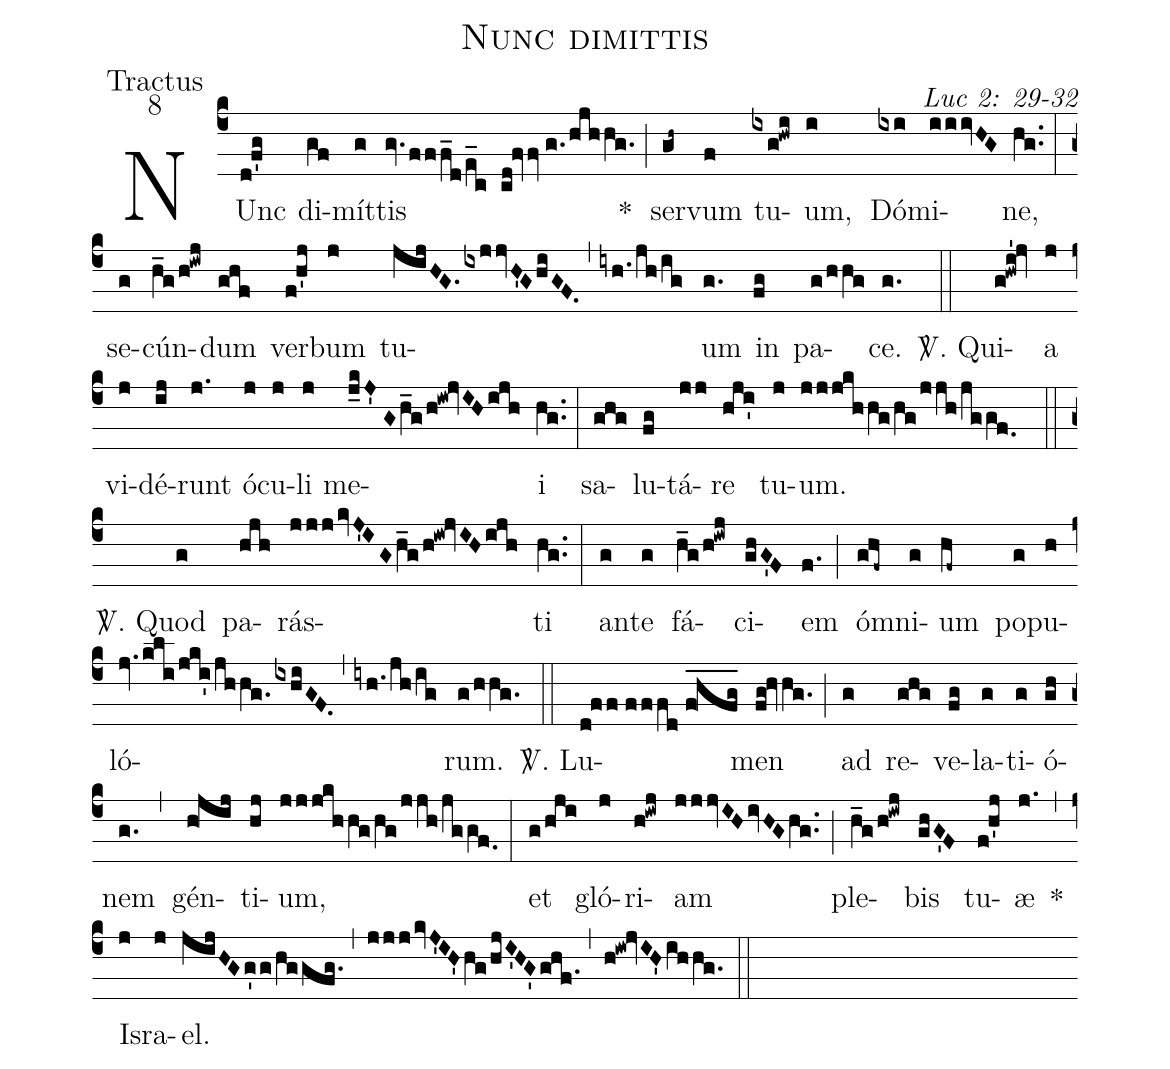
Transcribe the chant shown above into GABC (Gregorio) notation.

name: Nunc dimittis;
office-part: Tractus;
mode: 8;
commentary: Luc 2: 29-32;
%%
(c4) NUnc(d!f'g) di(gf)mít(g)tis(gv.fff_d/e_c cd!fvv//g./hjhhg.) *(;)
ser(gh~)vum(f) tu(ixg!hwi)um,(i) (/[0]) Dó(ixi)mi(iiivHG)ne,(hg..) (:)
se(g)cún(h_g/h!iwj)dum(ghf) ver(f!h'j)bum(j) tu(jijHG.ixjjvH'GhiGF.)(,)(iyh./!jh/!ig)um(g.) in(fg) pa(g/hhg)ce.(g.) (::)
<sp>V/</sp>. Qui(g!hwi'!jv)a(j) vi(j)dé(ij)runt(j.) ó(j)cu(j)li(j) me(j_kJ'//Gh_g/h!iw!jvIHijh)i(hg..) (:)
sa(ghg)lu(fg)tá(jj)re(hji') tu(j)um.(jjjkhhg/hg/jjh/jggf.0) (::)
<sp>V/</sp>. Quod(g) pa(hjh)rás(jjjkvJ'IGh_g/h!iw!jvIHijh)ti(hg..) (:)
an(g)te(g) fá(h_g/h!iwj)ci(ghG'F)em(f.) (;) óm(ghf~)ni(g)um(hf~) po(g)pu(h)ló(jv.kli/jki'/jhhg.ixhiGF.)(,)(iyh./jh/ig)rum.(g/hhg.) (::)
<sp>V/</sp>. Lu(d!ff//fffd//f_!h_f_g_)men(fg!hvhg.) (;) ad(g) re(ghg)ve(fg)la(g)ti(g)ó(gh)nem(g.) (,) gén(h!jij)ti(hj)um,(jjjkhhg/hg/jjh/jggf.0) (:)
et(g/hji) gló(j)ri(h!iwj)am(jjjvIHivHGhg..) (;) ple(h_g/h!iwj)bis(ghG'F) tu(f!h'j)æ(j.) *(,)
Is(j)ra(j)el.(jijHGg'g/hggfg.) (,) (jjjkvJ'IH'/!hg/hjI'HG'ghf.1) (,) (h!iw!jvIH'ihhg.) (::)
